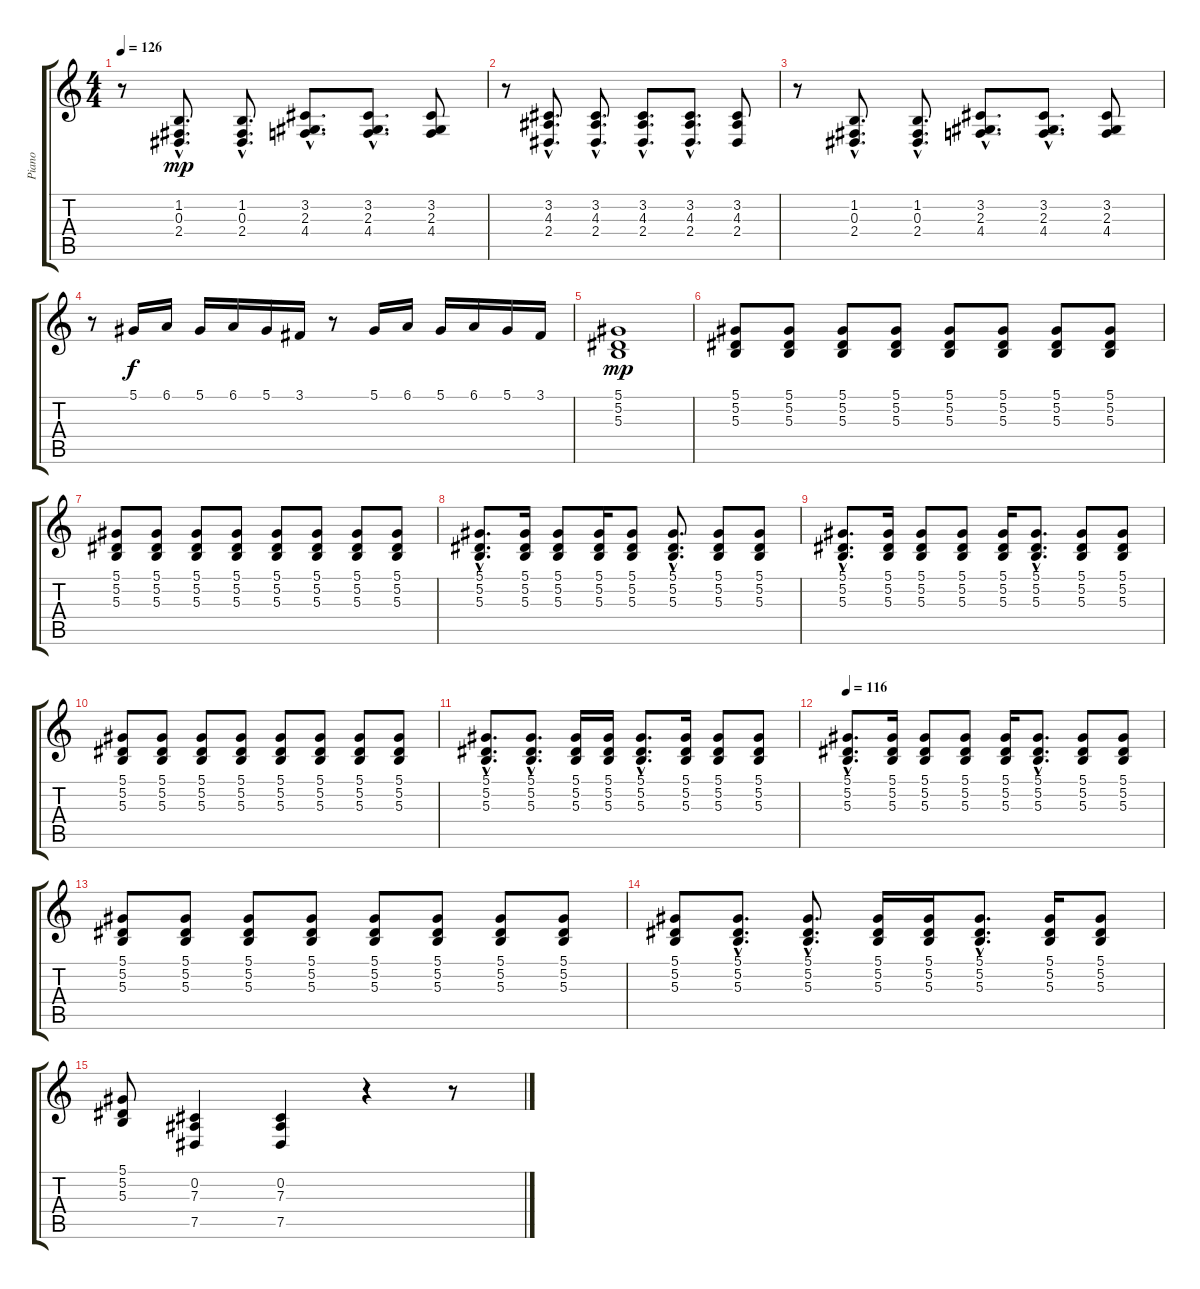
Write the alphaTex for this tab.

\track ("Piano                               " "Piano     ") {instrument electricgrandpiano}
\staff {score tabs}
\tuning (Eb4 Bb3 Gb3 Db3 Ab2 Eb2) {hide}
\ts (4 4)
\tempo 126
\clef g2
\ks c
r.8{dy mp} (1.2{hac} 0.3{hac} 2.4{hac}).8{d} (1.2{hac} 0.3{hac} 2.4{hac}).8{d} (3.2{hac} 2.3{hac} 4.4{hac}).8{d} (3.2{hac} 2.3{hac} 4.4{hac}).8{d} (3.2 2.3 4.4).8 |
r.8 (3.2{hac} 4.3{hac} 2.4{hac}).8{d} (3.2{hac} 4.3{hac} 2.4{hac}).8{d} (3.2{hac} 4.3{hac} 2.4{hac}).8{d} (3.2{hac} 4.3{hac} 2.4{hac}).8{d} (3.2 4.3 2.4).8 |
r.8 (1.2{hac} 0.3{hac} 2.4{hac}).8{d} (1.2{hac} 0.3{hac} 2.4{hac}).8{d} (3.2{hac} 2.3{hac} 4.4{hac}).8{d} (3.2{hac} 2.3{hac} 4.4{hac}).8{d} (3.2 2.3 4.4).8 |
r.8 5.1.16{dy f} 6.1.16 5.1.16 6.1.16 5.1.16 3.1.16 r.8 5.1.16 6.1.16 5.1.16 6.1.16 5.1.16 3.1.16 |
(5.1 5.2 5.3).1{dy mp} |
(5.1 5.2 5.3).8 (5.1 5.2 5.3).8 (5.1 5.2 5.3).8 (5.1 5.2 5.3).8 (5.1 5.2 5.3).8 (5.1 5.2 5.3).8 (5.1 5.2 5.3).8 (5.1 5.2 5.3).8 |
(5.1 5.2 5.3).8 (5.1 5.2 5.3).8 (5.1 5.2 5.3).8 (5.1 5.2 5.3).8 (5.1 5.2 5.3).8 (5.1 5.2 5.3).8 (5.1 5.2 5.3).8 (5.1 5.2 5.3).8 |
(5.1{hac} 5.2{hac} 5.3{hac}).8{d} (5.1 5.2 5.3).16 (5.1 5.2 5.3).8 (5.1 5.2 5.3).16 (5.1 5.2 5.3).8 (5.1{hac} 5.2{hac} 5.3{hac}).8{d} (5.1 5.2 5.3).8 (5.1 5.2 5.3).8 |
(5.1{hac} 5.2{hac} 5.3{hac}).8{d} (5.1 5.2 5.3).16 (5.1 5.2 5.3).8 (5.1 5.2 5.3).8 (5.1 5.2 5.3).16 (5.1{hac} 5.2{hac} 5.3{hac}).8{d} (5.1 5.2 5.3).8 (5.1 5.2 5.3).8 |
(5.1 5.2 5.3).8 (5.1 5.2 5.3).8 (5.1 5.2 5.3).8 (5.1 5.2 5.3).8 (5.1 5.2 5.3).8 (5.1 5.2 5.3).8 (5.1 5.2 5.3).8 (5.1 5.2 5.3).8 |
(5.1{hac} 5.2{hac} 5.3{hac}).8{d} (5.1{hac} 5.2{hac} 5.3{hac}).8{d} (5.1 5.2 5.3).16 (5.1 5.2 5.3).16 (5.1{hac} 5.2{hac} 5.3{hac}).8{d} (5.1 5.2 5.3).16 (5.1 5.2 5.3).8 (5.1 5.2 5.3).8 |
\tempo 116
(5.1{hac} 5.2{hac} 5.3{hac}).8{d} (5.1 5.2 5.3).16 (5.1 5.2 5.3).8 (5.1 5.2 5.3).8 (5.1 5.2 5.3).16 (5.1{hac} 5.2{hac} 5.3{hac}).8{d} (5.1 5.2 5.3).8 (5.1 5.2 5.3).8 |
(5.1 5.2 5.3).8 (5.1 5.2 5.3).8 (5.1 5.2 5.3).8 (5.1 5.2 5.3).8 (5.1 5.2 5.3).8 (5.1 5.2 5.3).8 (5.1 5.2 5.3).8 (5.1 5.2 5.3).8 |
(5.1 5.2 5.3).8 (5.1{hac} 5.2{hac} 5.3{hac}).8{d} (5.1{hac} 5.2{hac} 5.3{hac}).8{d} (5.1 5.2 5.3).16 (5.1 5.2 5.3).16 (5.1{hac} 5.2{hac} 5.3{hac}).8{d} (5.1 5.2 5.3).16 (5.1 5.2 5.3).8 |
(5.1 5.2 5.3).8 (0.2 7.3 7.5).4 (0.2 7.3 7.5).4 r.4 r.8
